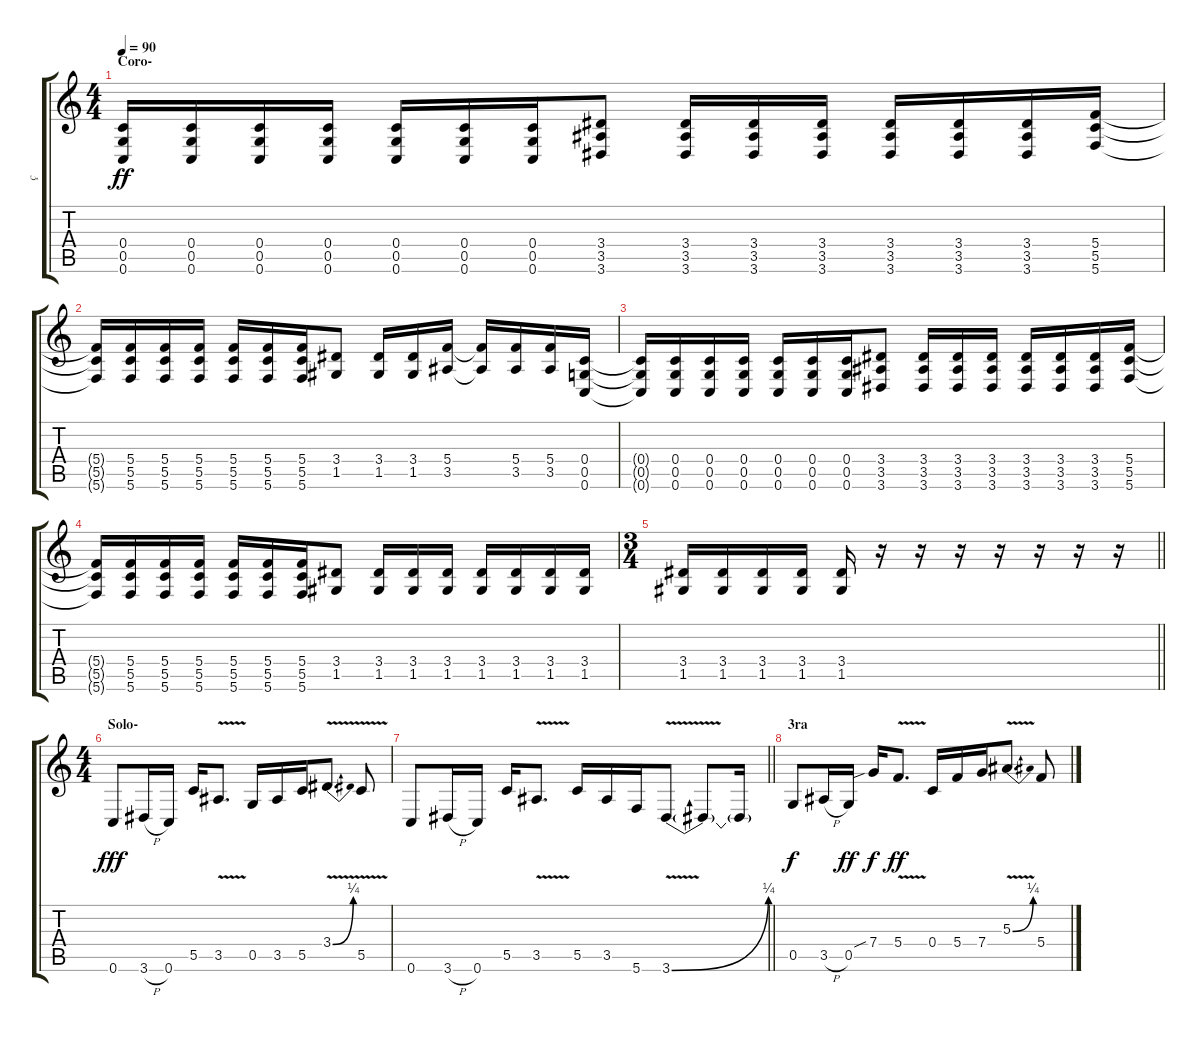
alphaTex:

\track ("ç" "ç") {instrument distortionguitar}
\staff {score tabs}
\tuning (D4 A3 F3 C3 G2 C2) {hide}
\ts (4 4)
\section ("" "Coro-")
\tempo 90
\clef g2
\ks c
(0.4{t} 0.5{t} 0.6{t}).16{dy ff} (0.4 0.5 0.6).16 (0.4 0.5 0.6).16 (0.4 0.5 0.6).16 (0.4 0.5 0.6).16 (0.4 0.5 0.6).16 (0.4 0.5 0.6).16 (3.4 3.5 3.6).8 (3.4 3.5 3.6).16 (3.4 3.5 3.6).16 (3.4 3.5 3.6).16 (3.4 3.5 3.6).16 (3.4 3.5 3.6).16 (3.4 3.5 3.6).16 (5.4 5.5 5.6).16 |
(5.4{t} 5.5{t} 5.6{t}).16 (5.4 5.5 5.6).16 (5.4 5.5 5.6).16 (5.4 5.5 5.6).16 (5.4 5.5 5.6).16 (5.4 5.5 5.6).16 (5.4 5.5 5.6).16 (3.4 1.5).8 (3.4 1.5).16 (3.4 1.5).16 (5.4 3.5).16 (5.4{t} 3.5{t}).16 (5.4 3.5).16 (5.4 3.5).16 (0.4 0.5 0.6).16 |
(0.4{t} 0.5{t} 0.6{t}).16 (0.4 0.5 0.6).16 (0.4 0.5 0.6).16 (0.4 0.5 0.6).16 (0.4 0.5 0.6).16 (0.4 0.5 0.6).16 (0.4 0.5 0.6).16 (3.4 3.5 3.6).8 (3.4 3.5 3.6).16 (3.4 3.5 3.6).16 (3.4 3.5 3.6).16 (3.4 3.5 3.6).16 (3.4 3.5 3.6).16 (3.4 3.5 3.6).16 (5.4 5.5 5.6).16 |
(5.4{t} 5.5{t} 5.6{t}).16 (5.4 5.5 5.6).16 (5.4 5.5 5.6).16 (5.4 5.5 5.6).16 (5.4 5.5 5.6).16 (5.4 5.5 5.6).16 (5.4 5.5 5.6).16 (3.4 1.5).8 (3.4 1.5).16 (3.4 1.5).16 (3.4 1.5).16 (3.4 1.5).16 (3.4 1.5).16 (3.4 1.5).16 (3.4 1.5).16 |
\ts (3 4)
\barLineRight lightlight
(3.4 1.5).16 (3.4 1.5).16 (3.4 1.5).16 (3.4 1.5).16 (3.4 1.5).16 r.16 r.16 r.16 r.16 r.16 r.16 r.16 |
\ts (4 4)
\section ("" "Solo-")
0.6.8{dy fff} 3.6{h}.16 0.6.16 5.5.16 3.5{v}.8{d} 0.5.16 3.5.16 5.5.16 3.4{be (bend 0 0 60 1) v}.8{d} 5.5{v}.8 |
\barLineRight lightlight
0.6.8 3.6{h}.16 0.6.16 5.5.16 3.5{v}.8{d} 5.5.16 3.5.16 5.6.16 3.6{be (bend 0 0 60 1) v}.8 3.6{t}.8 3.6{t}.16 |
\section ("" "3ra")
0.5.8{dy f} 3.5{h}.16 0.5.16{dy ff} 7.4{sib}.16{dy f} 5.4{v}.8{d dy ff} 0.4.16 5.4.16 7.4.16 5.3{be (bend 0 0 60 1) v}.8{d} 5.4.8
